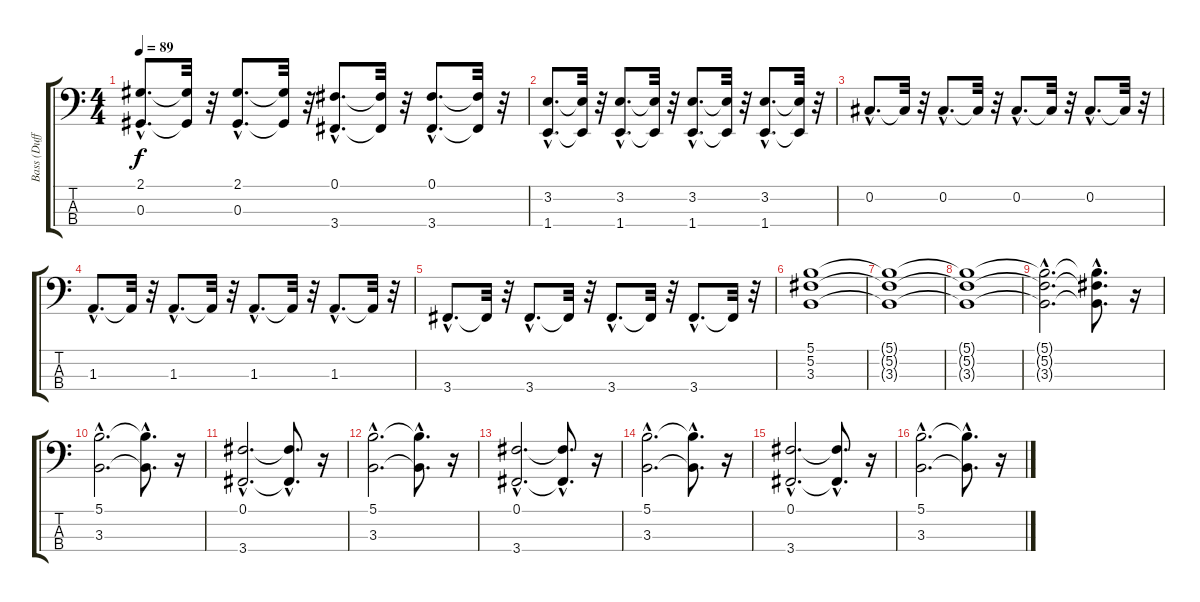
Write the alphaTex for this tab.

\track ("Bass (Duff)" "Bass (Duff") {instrument electricbasspick}
\staff {score tabs}
\tuning (Gb2 Db2 Ab1 Eb1) {hide}
\ts (4 4)
\tempo 89
\clef f4
\ks c
(2.1{hac} 0.3{hac}).8{d dy f} (2.1{t} 0.3{t}).32 r.32 (2.1{hac} 0.3{hac}).8{d} (2.1{t} 0.3{t}).32 r.32 (0.1{hac} 3.4{hac}).8{d} (0.1{t} 3.4{t}).32 r.32 (0.1{hac} 3.4{hac}).8{d} (0.1{t} 3.4{t}).32 r.32 |
(3.2{hac} 1.4{hac}).8{d} (3.2{t} 1.4{t}).32 r.32 (3.2{hac} 1.4{hac}).8{d} (3.2{t} 1.4{t}).32 r.32 (3.2{hac} 1.4{hac}).8{d} (3.2{t} 1.4{t}).32 r.32 (3.2{hac} 1.4{hac}).8{d} (3.2{t} 1.4{t}).32 r.32 |
0.2{hac}.8{d} 0.2{t}.32 r.32 0.2{hac}.8{d} 0.2{t}.32 r.32 0.2{hac}.8{d} 0.2{t}.32 r.32 0.2{hac}.8{d} 0.2{t}.32 r.32 |
1.3{hac}.8{d} 1.3{t}.32 r.32 1.3{hac}.8{d} 1.3{t}.32 r.32 1.3{hac}.8{d} 1.3{t}.32 r.32 1.3{hac}.8{d} 1.3{t}.32 r.32 |
3.4{hac}.8{d} 3.4{t}.32 r.32 3.4{hac}.8{d} 3.4{t}.32 r.32 3.4{hac}.8{d} 3.4{t}.32 r.32 3.4{hac}.8{d} 3.4{t}.32 r.32 |
(5.1 5.2 3.3).1{volume 14} |
(5.1{t} 5.2{t} 3.3{t}).1 |
(5.1{t} 5.2{t} 3.3{t}).1 |
(5.1{hac t} 5.2{hac t} 3.3{hac t}).2{d} (5.1{hac t} 5.2{hac t} 3.3{hac t}).8{d} r.16 |
(5.1{hac} 3.3{hac}).2{d volume 12} (5.1{hac t} 3.3{hac t}).8{d} r.16 |
(0.1{hac} 3.4{hac}).2{d} (0.1{hac t} 3.4{hac t}).8{d} r.16 |
(5.1{hac} 3.3{hac}).2{d} (5.1{hac t} 3.3{hac t}).8{d} r.16 |
(0.1{hac} 3.4{hac}).2{d} (0.1{hac t} 3.4{hac t}).8{d} r.16 |
(5.1{hac} 3.3{hac}).2{d} (5.1{hac t} 3.3{hac t}).8{d} r.16 |
(0.1{hac} 3.4{hac}).2{d} (0.1{hac t} 3.4{hac t}).8{d} r.16 |
(5.1{hac} 3.3{hac}).2{d} (5.1{hac t} 3.3{hac t}).8{d} r.16
